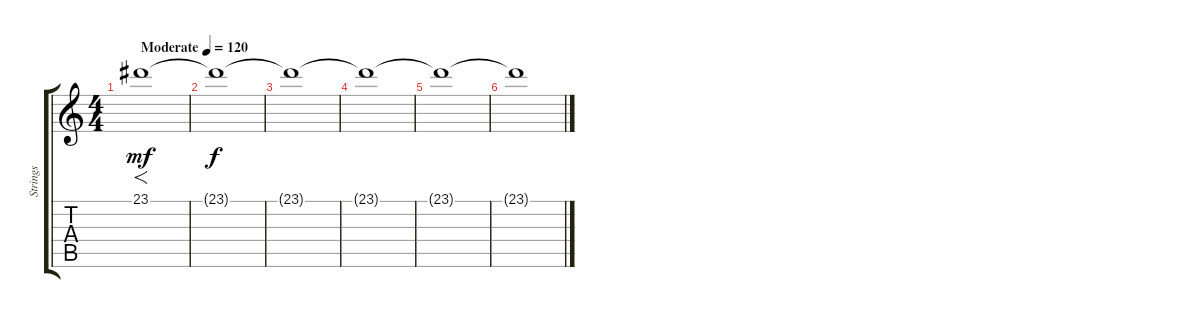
\track ("Strings" "Strings") {instrument tremolostrings}
\staff {score tabs}
\tuning (E4 B3 G3 D3 A2 E2) {hide}
\ts (4 4)
\tempo (120 "Moderate")
\clef g2
\ks c
23.1.1{f dy mf instrument tremolostrings} |
23.1{t}.1{dy f} |
23.1{t}.1 |
23.1{t}.1 |
23.1{t}.1 |
23.1{t}.1
